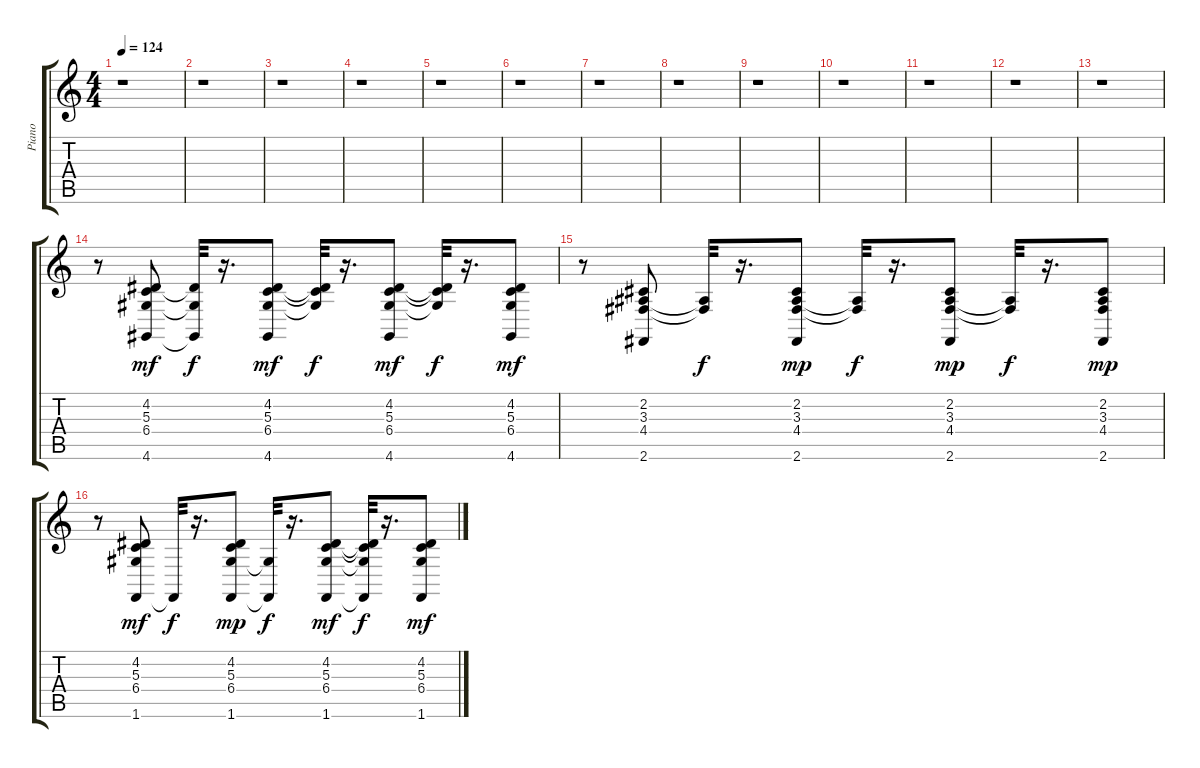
\track ("Piano" "Piano") {instrument acousticgrandpiano}
\staff {score tabs}
\tuning (E4 B3 G3 D3 A2 E2) {hide}
\ts (4 4)
\tempo 124
\clef g2
\ks c
r.1{dy mf} |
r.1 |
r.1 |
r.1 |
r.1 |
r.1 |
r.1 |
r.1 |
r.1 |
r.1 |
r.1 |
r.1 |
r.1 |
r.8 (4.2 5.3 6.4 4.6).8 (4.2{t} 6.4{t} 4.6{t}).32{dy f} r.16{d} (4.2 5.3 6.4 4.6).8{dy mf} (4.2{t} 5.3{t} 6.4{t}).32{dy f} r.16{d} (4.2 5.3 6.4 4.6).8{dy mf} (4.2{t} 5.3{t} 6.4{t}).32{dy f} r.16{d} (4.2 5.3 6.4 4.6).8{dy mf} |
r.8 (2.2 3.3 4.4 2.6).8 (3.3{t} 4.4{t}).32{dy f} r.16{d} (2.2 3.3 4.4 2.6).8{dy mp} (3.3{t} 4.4{t}).32{dy f} r.16{d} (2.2 3.3 4.4 2.6).8{dy mp} (3.3{t} 4.4{t}).32{dy f} r.16{d} (2.2 3.3 4.4 2.6).8{dy mp} |
r.8 (4.2 5.3 6.4 1.6).8{dy mf} 1.6{t}.32{dy f} r.16{d} (4.2 5.3 6.4 1.6).8{dy mp} (6.4{t} 1.6{t}).32{dy f} r.16{d} (4.2 5.3 6.4 1.6).8{dy mf} (4.2{t} 5.3{t} 6.4{t} 1.6{t}).32{dy f} r.16{d} (4.2 5.3 6.4 1.6).8{dy mf}
